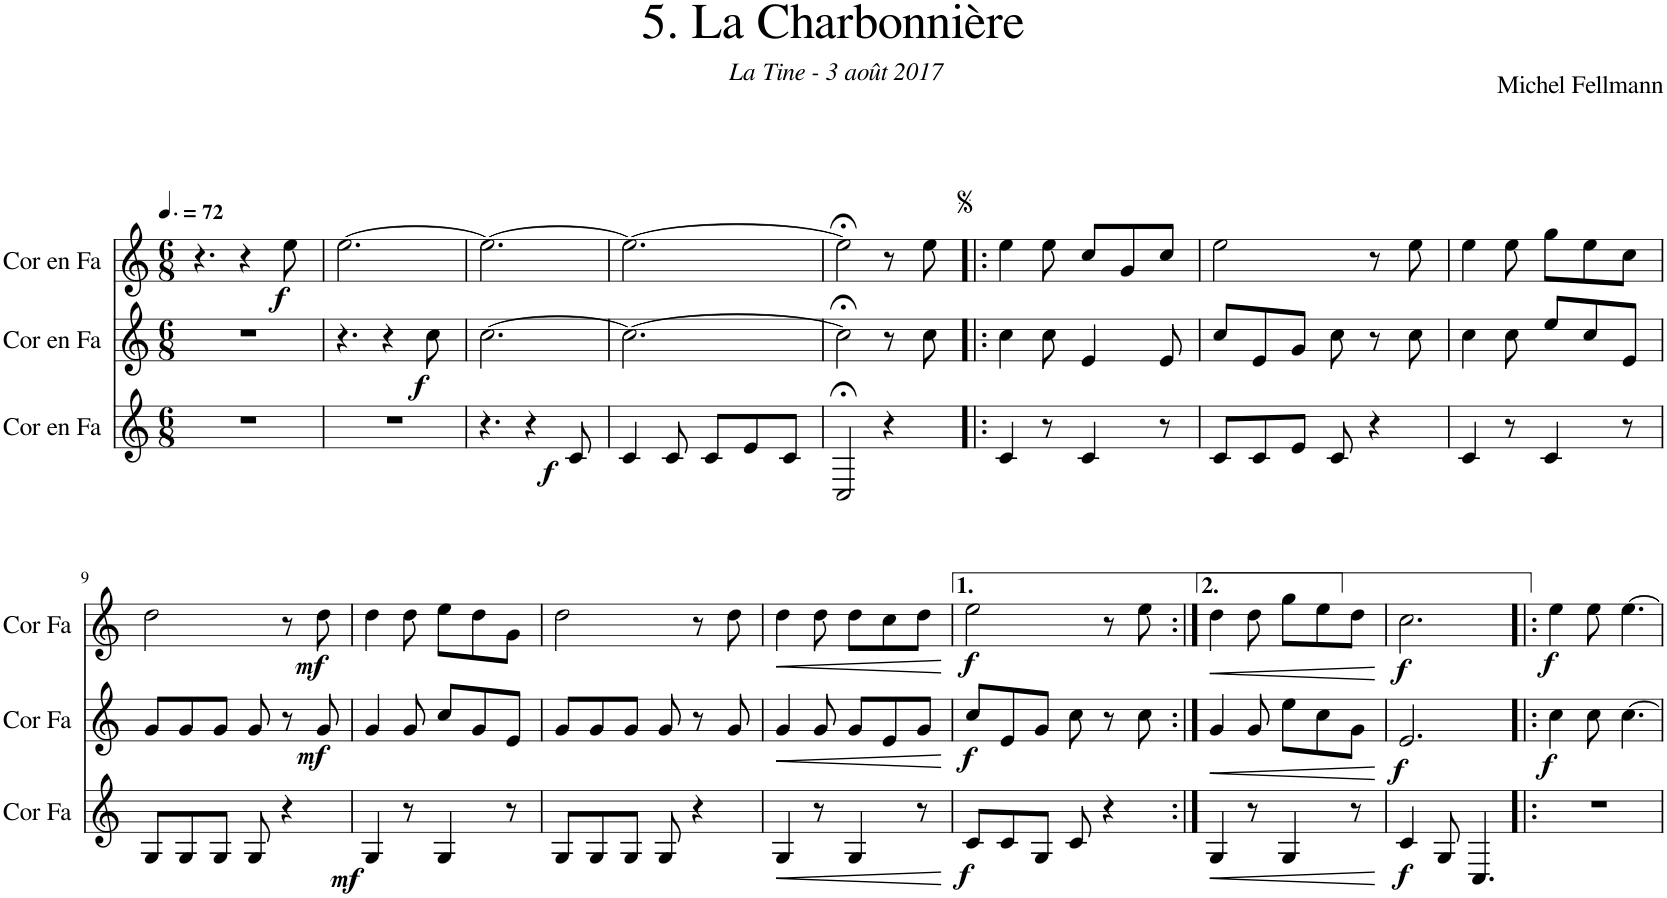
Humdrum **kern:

**kern	**dynam	**kern	**dynam	**kern	**dynam
*part3	*part3	*part2	*part2	*part1	*part1
*staff3	*staff3	*staff2	*staff2	*staff1	*staff1
*I"Cor en Fa	*	*I"Cor en Fa	*	*I"Cor en Fa	*
*I'Cor Fa	*	*I'Cor Fa	*	*I'Cor Fa	*
*clefG2	*	*clefG2	*	*clefG2	*
*Trd4c7	*	*Trd4c7	*	*Trd4c7	*
*k[]	*	*k[]	*	*k[]	*
*M6/8	*	*M6/8	*	*M6/8	*
*MM108	*	*MM108	*	*MM108	*
=1	=1	=1	=1	=1	=1
2.r	.	2.r	.	4.r	.
.	.	.	.	4r	.
!	!	!	!	!	!LO:DY:b
.	.	.	.	8ee\	f
=2	=2	=2	=2	=2	=2
2.r	.	4.r	.	[2.ee\	.
.	.	4r	.	.	.
!	!	!	!LO:DY:b	!	!
.	.	8cc\	f	.	.
=3	=3	=3	=3	=3	=3
4.r	.	[2.cc\	.	2.ee\_	.
!	!LO:DY:b	!	!	!	!
4r	f	.	.	.	.
8c/	.	.	.	.	.
=4	=4	=4	=4	=4	=4
4c/	.	2.cc\_	.	2.ee\_	.
8c/	.	.	.	.	.
8c/L	.	.	.	.	.
8e/	.	.	.	.	.
8c/J	.	.	.	.	.
=5	=5	=5	=5	=5	=5
2C;</	.	2cc;<\]	.	2ee;<\]	.
4r	.	8r	.	8r	.
.	.	8cc\	.	8ee\	.
=6!|:	=6!|:	=6!|:	=6!|:	=6!|:	=6!|:
4c/	.	4cc\	.	4ee\	.
8r	.	8cc\	.	8ee\	.
4c/	.	4e/	.	8cc/L	.
.	.	.	.	8g/	.
8r	.	8e/	.	8cc/J	.
=7	=7	=7	=7	=7	=7
8c/L	.	8cc/L	.	2ee\	.
8c/	.	8e/	.	.	.
8e/J	.	8g/J	.	.	.
8c/	.	8cc\	.	.	.
4r	.	8r	.	8r	.
.	.	8cc\	.	8ee\	.
=8	=8	=8	=8	=8	=8
4c/	.	4cc\	.	4ee\	.
8r	.	8cc\	.	8ee\	.
4c/	.	8ee/L	.	8gg\L	.
.	.	8cc/	.	8ee\	.
8r	.	8e/J	.	8cc\J	.
!!LO:LB:g=z
=9	=9	=9	=9	=9	=9
8G/L	.	8g/L	.	2dd\	.
8G/	.	8g/	.	.	.
8G/J	.	8g/J	.	.	.
8G/	.	8g/	.	.	.
!	!LO:DY:b	!	!	!	!
4r	mf	8r	.	8r	.
!	!	!	!LO:DY:b	!	!LO:DY:b
.	.	8g/	mf	8dd\	mf
=10	=10	=10	=10	=10	=10
4G/	.	4g/	.	4dd\	.
8r	.	8g/	.	8dd\	.
4G/	.	8cc/L	.	8ee\L	.
.	.	8g/	.	8dd\	.
8r	.	8e/J	.	8g\J	.
=11	=11	=11	=11	=11	=11
8G/L	.	8g/L	.	2dd\	.
8G/	.	8g/	.	.	.
8G/J	.	8g/J	.	.	.
8G/	.	8g/	.	.	.
4r	.	8r	.	8r	.
.	.	8g/	.	8dd\	.
=12	=12	=12	=12	=12	=12
!	!LO:HP:b	!	!LO:HP:b	!	!LO:HP:b
4G/	<	4g/	<	4dd\	<
8r	.	8g/	.	8dd\	.
4G/	.	8g/L	.	8dd\L	.
.	.	8e/	.	8cc\	.
8r	.	8g/J	.	8dd\J	.
.	[	.	[	.	[
=13	=13	=13	=13	=13	=13
!	!LO:DY:b	!	!LO:DY:b	!	!LO:DY:b
8c/L	f	8cc/L	f	2ee\	f
8c/	.	8e/	.	.	.
8G/J	.	8g/J	.	.	.
8c/	.	8cc\	.	.	.
4r	.	8r	.	8r	.
.	.	8cc\	.	8ee\	.
=14:|!	=14:|!	=14:|!	=14:|!	=14:|!	=14:|!
!	!LO:HP:b	!	!LO:HP:b	!	!LO:HP:b
4G/	<	4g/	<	4dd\	<
8r	.	8g/	.	8dd\	.
4G/	.	8ee\L	.	8gg\L	.
.	.	8cc\	.	8ee\	.
8r	.	8g\J	.	8dd\J	.
.	[	.	[	.	[
=15	=15	=15	=15	=15	=15
!	!LO:DY:b	!	!LO:DY:b	!	!LO:DY:b
4c/	f	2.e/	f	2.cc\	f
8G/	.	.	.	.	.
4.C/	.	.	.	.	.
=16!|:	=16!|:	=16!|:	=16!|:	=16!|:	=16!|:
!	!	!	!LO:DY:b	!	!LO:DY:b
2.r	.	4cc\	f	4ee\	f
.	.	8cc\	.	8ee\	.
.	.	[4.cc\	.	[4.ee\	.
=	=	=	=	=	=
*-	*-	*-	*-	*-	*-
